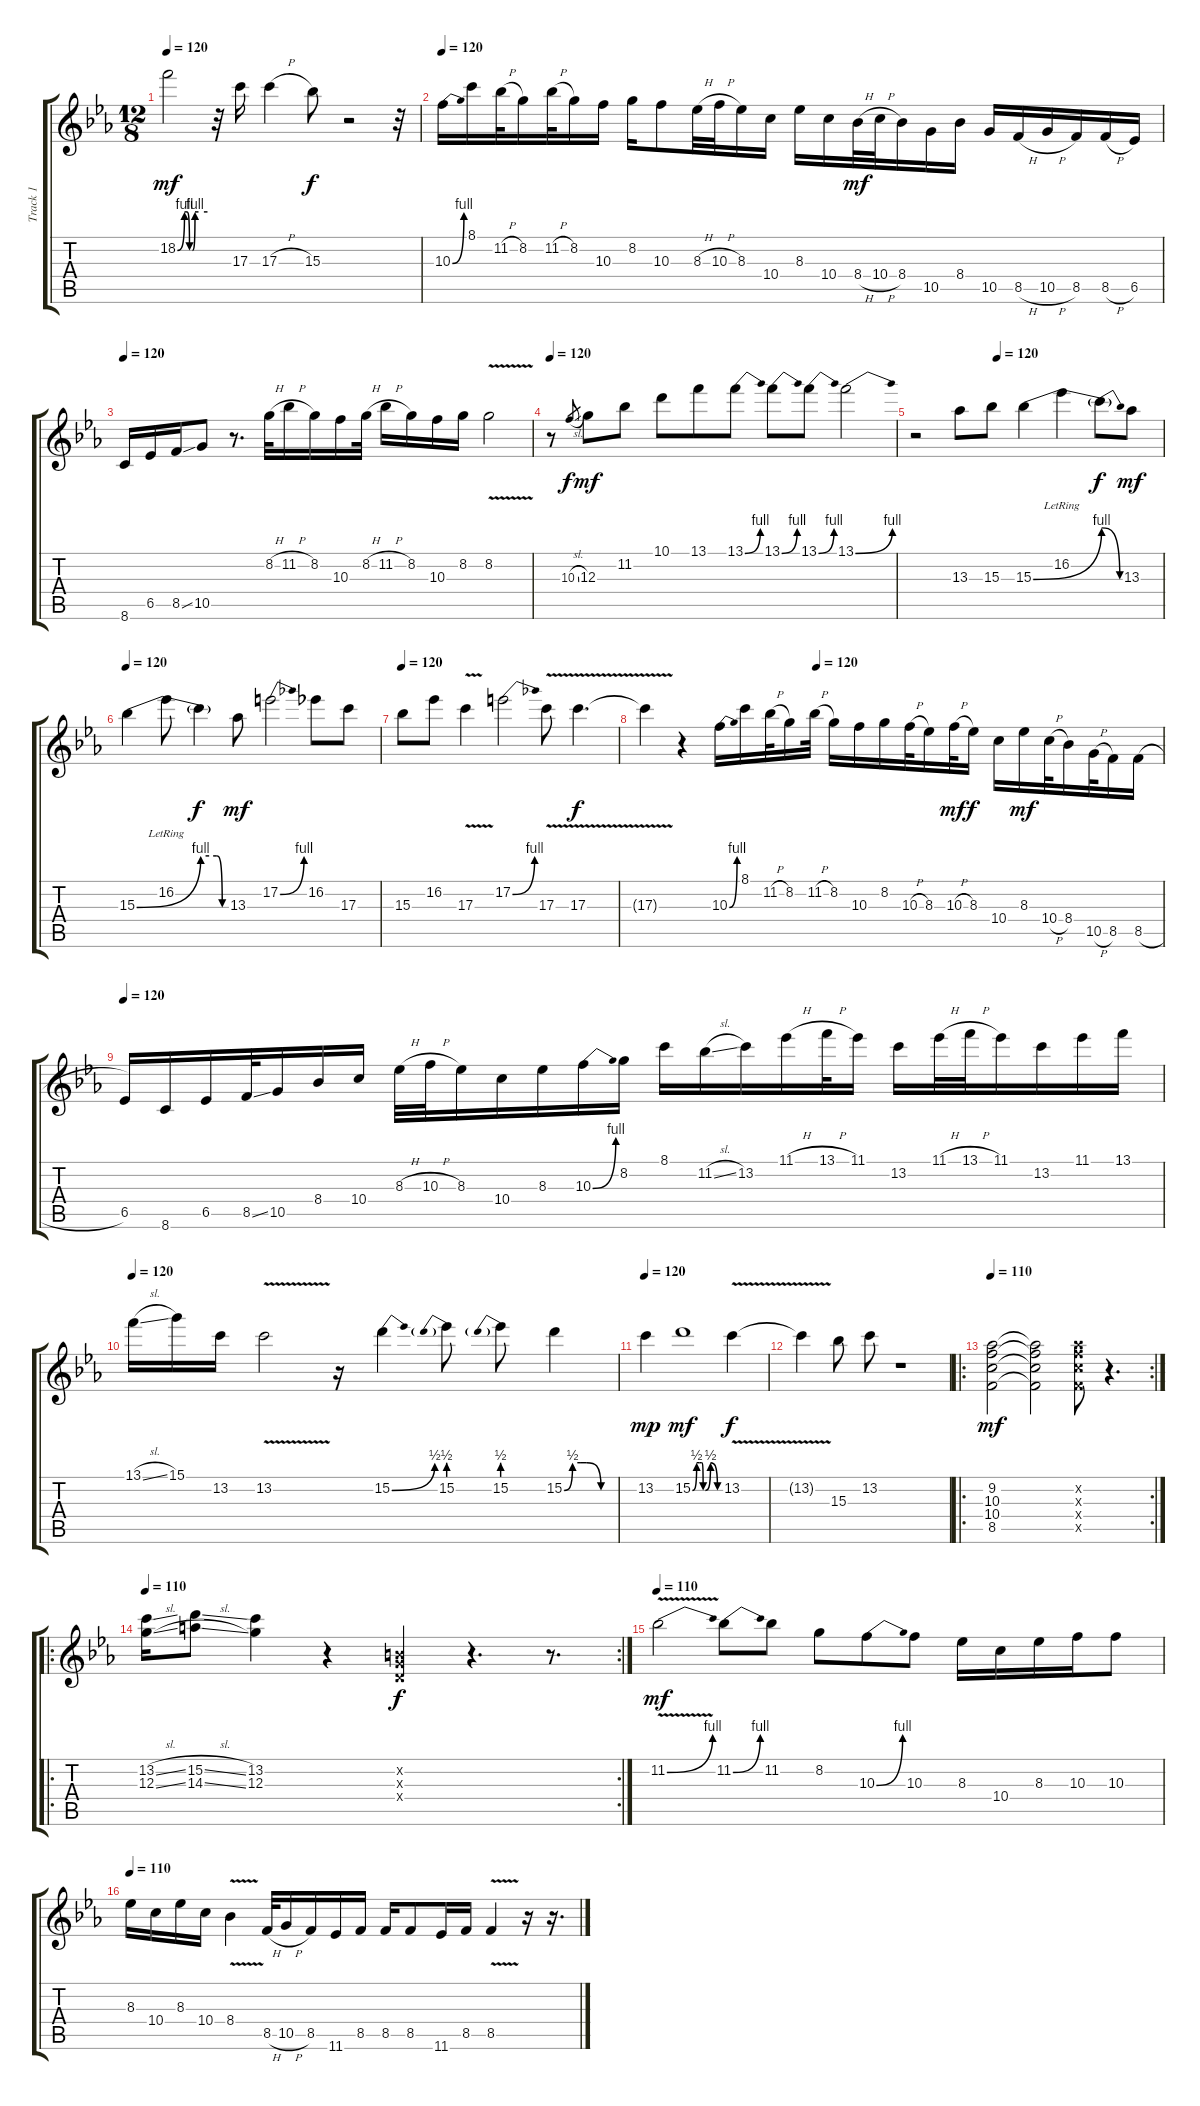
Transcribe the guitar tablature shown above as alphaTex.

\track ("Track 1" "Track 1") {instrument overdrivenguitar}
\staff {score tabs}
\tuning (E4 B3 G3 D3 A2 E2) {hide}
\ts (12 8)
\tempo 120
\clef g2
\ks cminor
18.2{be (custom 0 0 14 4 19 4 24 0 30 0 35 4 42 4 60 4)}.2{dy mf} r.32 17.3.16 17.3{h}.4 15.3.8{dy f} r.2 r.32 |
\tempo 120
10.3{be (bend 0 0 60 4)}.16 8.1.16 11.2{h}.32 8.2.16 11.2{h}.32 8.2.16 10.3.16 8.2.16 10.3.8 8.3{h}.32 10.3{h}.32 8.3.16 10.4.16 8.3.16 10.4.16 8.4{h}.32{dy mf} 10.4{h}.32 8.4.16 10.5.16 8.4.16 10.5.16 8.5{h}.16 10.5{h}.16 8.5.16 8.5{h}.16 6.5.16 |
\tempo 120
8.6.16 6.5.16 8.5{ss}.16 10.5.8 r.8{d} 8.2{h}.32 11.2{h}.16 8.2.16 10.3.16 8.2{h}.32 11.2{h}.16 8.2.16 10.3.16 8.2.16 8.2{v}.2 |
\tempo 120
r.8 10.3{sl}.8{gr dy f} 12.3.8{dy mf} 11.2.8 10.1.8 13.1.8 13.1{be (bend 0 0 60 4)}.8 13.1{be (bend 0 0 60 4)}.8 13.1{be (bend 0 0 60 4)}.8 13.1{be (bend 0 0 60 4)}.2 |
\tempo (120 0.3333333333333333)
r.2 13.3.8 15.3.8 15.3{be (bend 0 0 60 4)}.4 16.2{lr}.4 15.3{be (release 0 4 60 0) t}.8{dy f} 13.3.8{dy mf} |
\tempo 120
15.3{be (bend 0 0 60 4)}.4 16.2{lr}.8 15.3{be (custom 0 4 20 4 38 4 51 0 60 0) t}.4{dy f} 13.3.8{dy mf} 17.2{be (bend 0 0 60 4)}.2 16.2.8 17.3.8 |
\tempo 120
15.3.8 16.2.8 17.3{v}.4 17.2{be (bend 0 0 60 4)}.2 17.3{v}.8 17.3{v}.4{d dy f} |
\tempo (120 0.3333333333333333)
17.3{t}.4 r.4 10.3{be (bend 0 0 60 4)}.16 8.1.16 11.2{h}.32 8.2.16 11.2{h}.32 8.2.16 10.3.16 8.2.16 10.3{h}.32 8.3.16 10.3{h}.32{dy mf} 8.3.16{dy f} 10.4.16 8.3.16{dy mf} 10.4{h}.32 8.4.16 10.5{h}.32 8.5.16 8.5{h}.16 |
\tempo 120
6.5.16 8.6.16 6.5.16 8.5{ss}.32 10.5.16 8.4.16 10.4.16 8.3{h}.32 10.3{h}.32 8.3.16 10.4.16 8.3.16 10.3{be (bend 0 0 60 4)}.16 8.2.16 8.1.16 11.2{sl}.16 13.2.16 11.1{h}.16 13.1{h}.32 11.1.16 13.2.16 11.1{h}.32 13.1{h}.32 11.1.16 13.2.16 11.1.16 13.1.16 |
\tempo 120
13.1{sl}.16 15.1.16 13.2.16 13.2{v}.2 r.16 15.2{be (bend 0 0 60 2)}.4 15.2{be (prebend 0 2 60 2)}.8 15.2{be (prebend 0 2 60 2)}.8 15.2{be (custom 0 0 10 2 20 2 27 2 44 0 60 0)}.4 |
\tempo 120
13.2.4{dy mp} 15.2{be (custom 0 0 9 2 15 2 20 2 23 0 25 0 28 0 39 2 54 0 58 0 60 0)}.1{dy mf} 13.2{v}.4{dy f} |
13.2{t}.4 15.3.8 13.2.8 r.1 |
\ro
\rc 2
\tempo 110
(9.2 10.3 10.4 8.5).2{dy mf} (9.2{t} 10.3{t} 10.4{t} 8.5{t}).2 (9.2{x} 10.3{x} 10.4{x} 8.5{x}).8 r.4{d} |
\ro
\rc 2
\tempo 110
(13.2{sl} 12.3{sl}).16 (15.2{sl} 14.3{sl}).8 (13.2 12.3).4 r.4 (0.2{x} 0.3{x} 0.4{x}).4{dy f} r.4{d} r.8{d} |
\tempo 110
11.2{be (bend 0 0 60 4) v}.2{dy mf} 11.2{be (bend 0 0 60 4)}.8 11.2.8 8.2.8 10.3{be (bend 0 0 60 4)}.8 10.3.8 8.3.16 10.4.16 8.3.16 10.3.16 10.3.8 |
\tempo 110
8.3.16 10.4.16 8.3.16 10.4.16 8.4{v}.4 8.5{h}.32 10.5{h}.16 8.5.16 11.6.16 8.5.16 8.5.16 8.5.8 11.6.16 8.5.16 8.5{v}.4 r.16 r.16{d}
